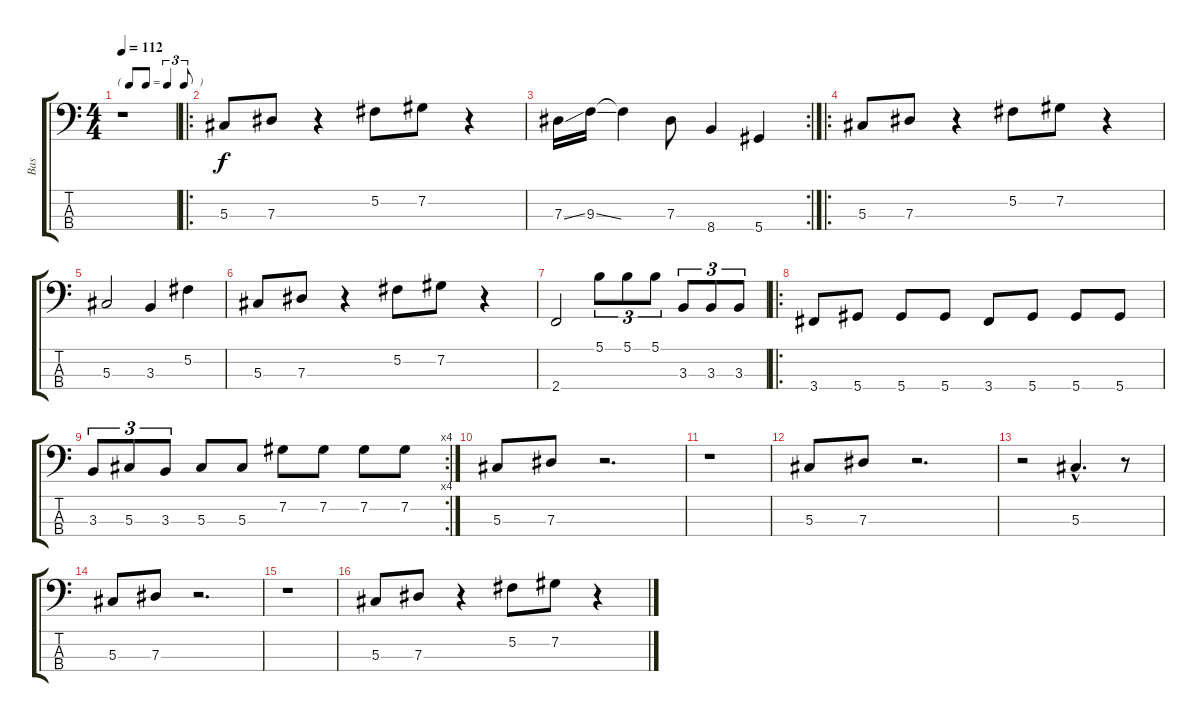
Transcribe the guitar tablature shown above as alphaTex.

\track ("Bas" "Bas") {instrument electricbassfinger}
\staff {score tabs}
\tuning (Gb2 Db2 Ab1 Eb1) {hide}
\ts (4 4)
\tf triplet8th
\tempo 112
\clef f4
\ks c
r.1{dy f instrument electricbassfinger} |
\ro
5.3.8 7.3.8 r.4 5.2.8 7.2.8 r.4 |
\rc 2
7.3{ss}.16 9.3{ss}.16 9.3{t}.4 7.3.8 8.4.4 5.4.4 |
\ro
5.3.8 7.3.8 r.4 5.2.8 7.2.8 r.4 |
5.3.2 3.3.4 5.2.4 |
5.3.8 7.3.8 r.4 5.2.8 7.2.8 r.4 |
2.4.2 5.1.8{tu (3 2)} 5.1.8{tu (3 2)} 5.1.8{tu (3 2)} 3.3.8{tu (3 2)} 3.3.8{tu (3 2)} 3.3.8{tu (3 2)} |
\ro
3.4.8 5.4.8 5.4.8 5.4.8 3.4.8 5.4.8 5.4.8 5.4.8 |
\rc 4
3.3.8{tu (3 2)} 5.3.8{tu (3 2)} 3.3.8{tu (3 2)} 5.3.8 5.3.8 7.2.8 7.2.8 7.2.8 7.2.8 |
5.3.8 7.3.8 r.2{d} |
r.1 |
5.3.8 7.3.8 r.2{d} |
r.2 5.3{hac}.4{d} r.8 |
5.3.8 7.3.8 r.2{d} |
r.1 |
5.3.8 7.3.8 r.4 5.2.8 7.2.8 r.4
